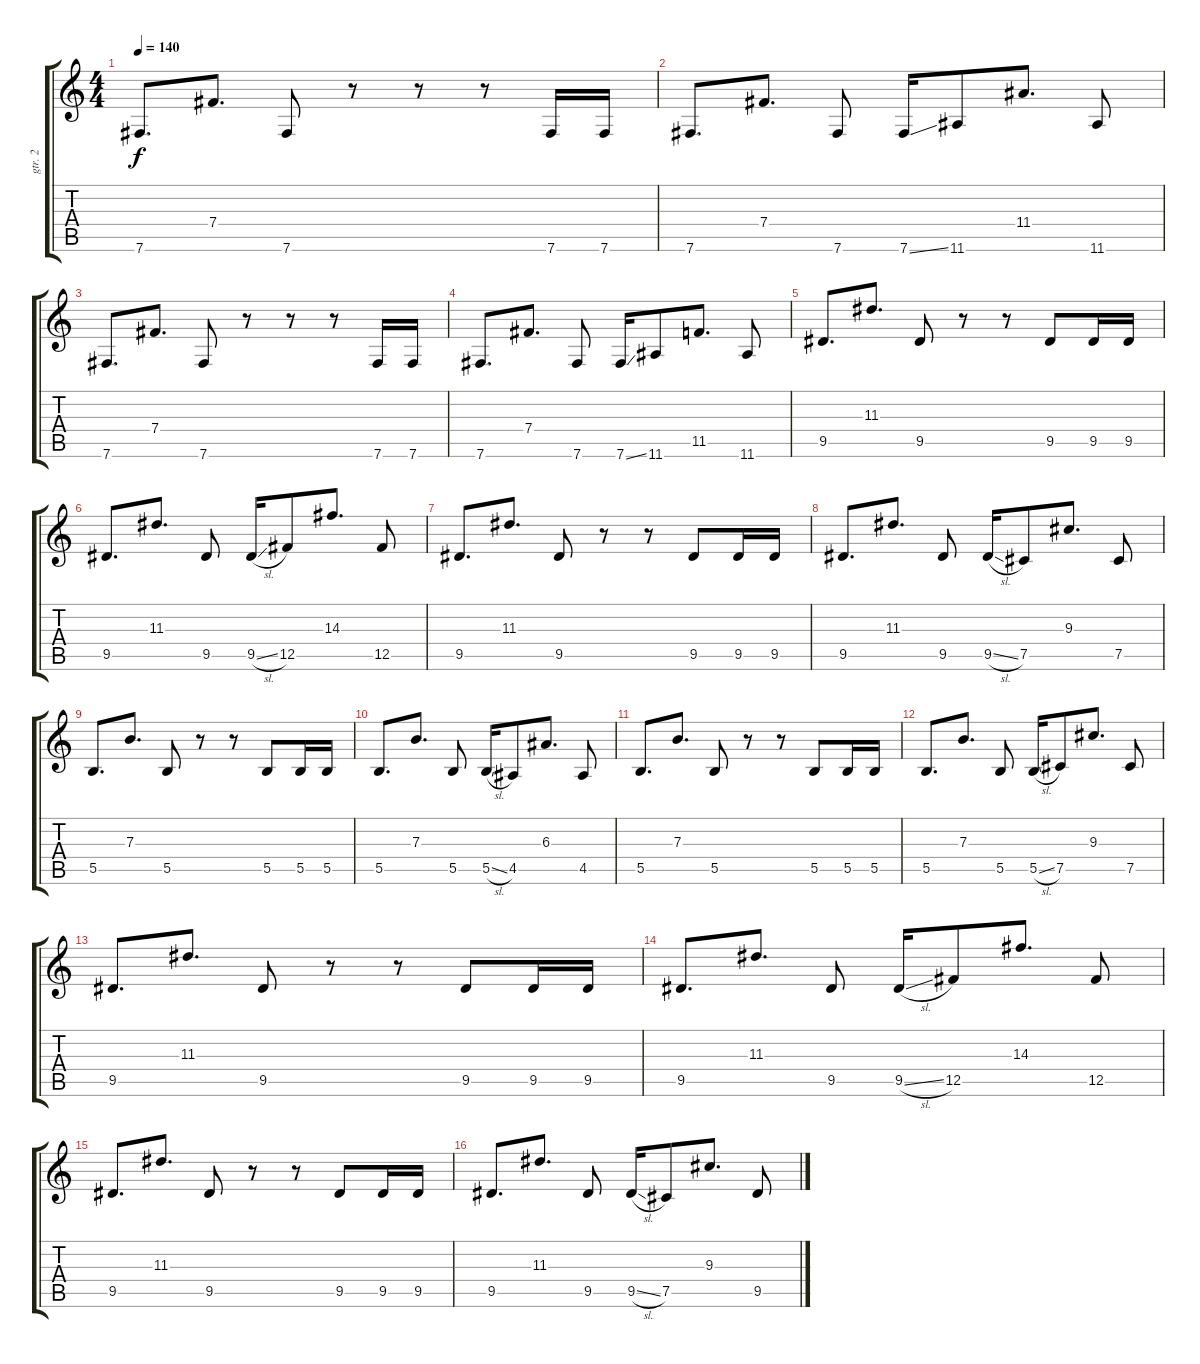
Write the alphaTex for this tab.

\track ("gtr. 2" "gtr. 2") {instrument distortionguitar}
\staff {score tabs}
\tuning (Db4 Ab3 E3 B2 Gb2 B1) {hide}
\ts (4 4)
\tempo 140
\clef g2
\ks c
7.6.8{d dy f} 7.4.8{d} 7.6.8 r.8 r.8 r.8 7.6.16 7.6.16 |
7.6.8{d} 7.4.8{d} 7.6.8 7.6{ss}.16 11.6.8 11.4.8{d} 11.6.8 |
7.6.8{d} 7.4.8{d} 7.6.8 r.8 r.8 r.8 7.6.16 7.6.16 |
7.6.8{d} 7.4.8{d} 7.6.8 7.6{ss}.16 11.6.8 11.5.8{d} 11.6.8 |
9.5.8{d} 11.3.8{d} 9.5.8 r.8 r.8 9.5.8 9.5.16 9.5.16 |
9.5.8{d} 11.3.8{d} 9.5.8 9.5{sl}.16 12.5.8 14.3.8{d} 12.5.8 |
9.5.8{d} 11.3.8{d} 9.5.8 r.8 r.8 9.5.8 9.5.16 9.5.16 |
9.5.8{d} 11.3.8{d} 9.5.8 9.5{sl}.16 7.5.8 9.3.8{d} 7.5.8 |
5.5.8{d} 7.3.8{d} 5.5.8 r.8 r.8 5.5.8 5.5.16 5.5.16 |
5.5.8{d} 7.3.8{d} 5.5.8 5.5{sl}.16 4.5.8 6.3.8{d} 4.5.8 |
5.5.8{d} 7.3.8{d} 5.5.8 r.8 r.8 5.5.8 5.5.16 5.5.16 |
5.5.8{d} 7.3.8{d} 5.5.8 5.5{sl}.16 7.5.8 9.3.8{d} 7.5.8 |
9.5.8{d} 11.3.8{d} 9.5.8 r.8 r.8 9.5.8 9.5.16 9.5.16 |
9.5.8{d} 11.3.8{d} 9.5.8 9.5{sl}.16 12.5.8 14.3.8{d} 12.5.8 |
9.5.8{d} 11.3.8{d} 9.5.8 r.8 r.8 9.5.8 9.5.16 9.5.16 |
9.5.8{d} 11.3.8{d} 9.5.8 9.5{sl}.16 7.5.8 9.3.8{d} 9.5.8
